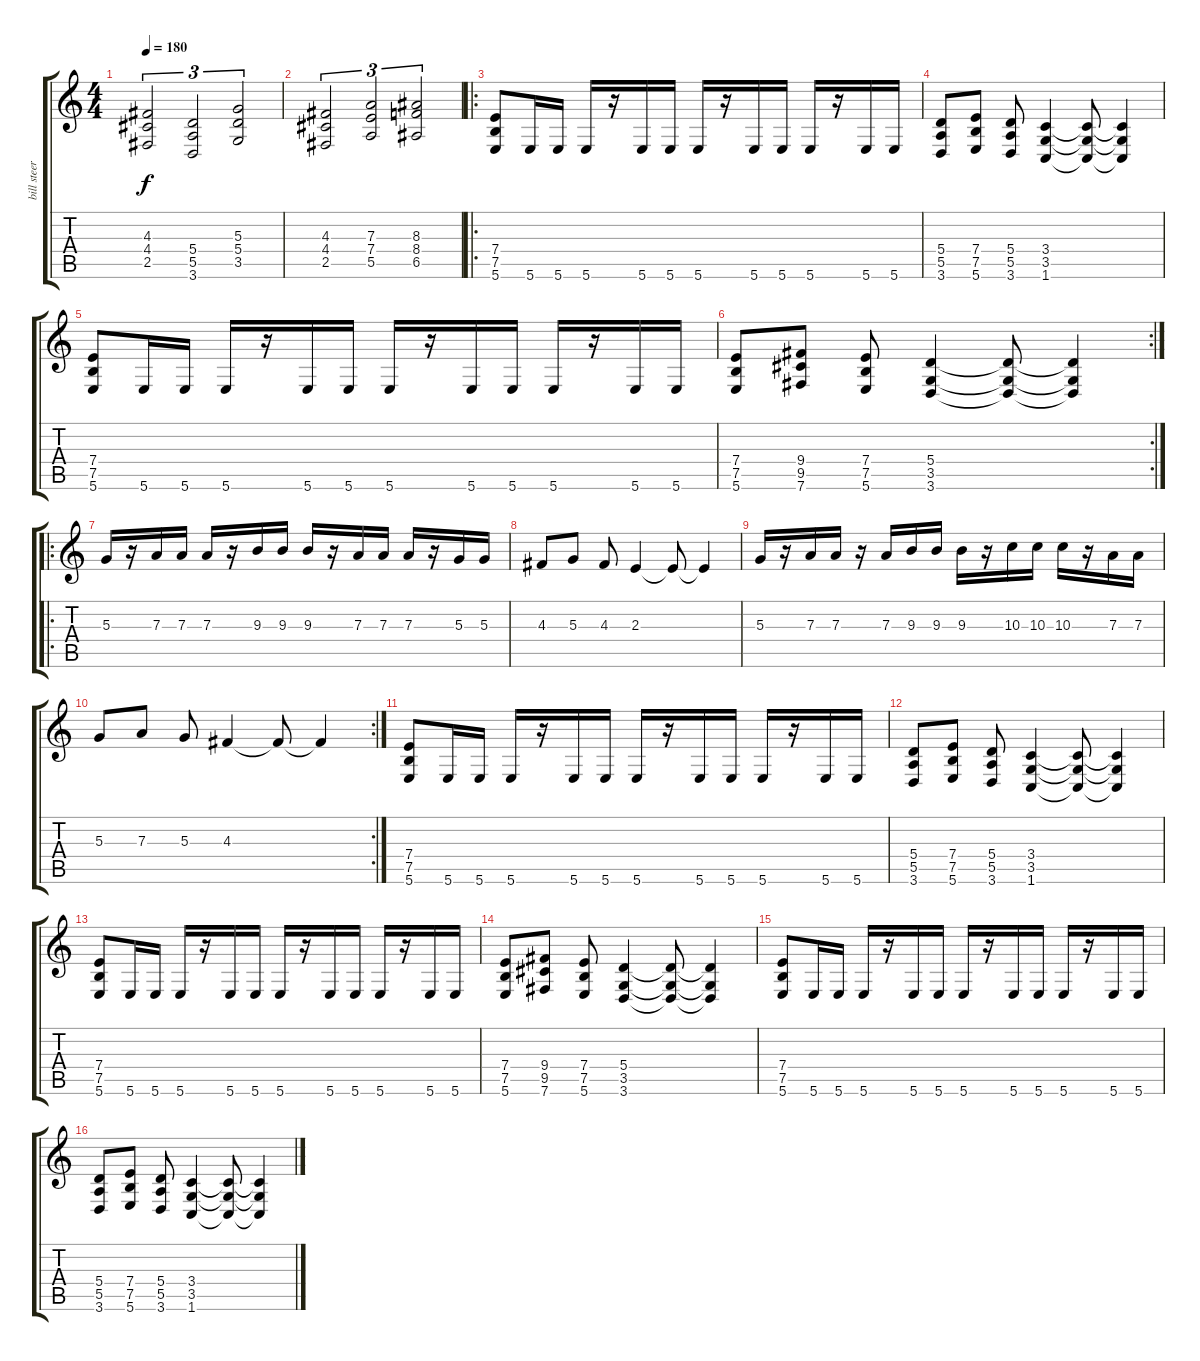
\track ("bill steer" "bill steer") {instrument distortionguitar}
\staff {score tabs}
\tuning (B3 Gb3 D3 A2 E2 B1) {hide}
\ts (4 4)
\tempo 180
\clef g2
\ks c
(4.3 4.4 2.5).2{tu (3 2) dy f} (5.4 5.5 3.6).2{tu (3 2)} (5.3 5.4 3.5).2{tu (3 2)} |
(4.3 4.4 2.5).2{tu (3 2)} (7.3 7.4 5.5).2{tu (3 2)} (8.3 8.4 6.5).2{tu (3 2)} |
\ro
(7.4 7.5 5.6).8 5.6.16 5.6.16 5.6.16 r.16 5.6.16 5.6.16 5.6.16 r.16 5.6.16 5.6.16 5.6.16 r.16 5.6.16 5.6.16 |
(5.4 5.5 3.6).8 (7.4 7.5 5.6).8 (5.4 5.5 3.6).8 (3.4 3.5 1.6).4 (3.4{t} 3.5{t} 1.6{t}).8 (3.4{t} 3.5{t} 1.6{t}).4 |
(7.4 7.5 5.6).8 5.6.16 5.6.16 5.6.16 r.16 5.6.16 5.6.16 5.6.16 r.16 5.6.16 5.6.16 5.6.16 r.16 5.6.16 5.6.16 |
\rc 2
(7.4 7.5 5.6).8 (9.4 9.5 7.6).8 (7.4 7.5 5.6).8 (5.4 3.5 3.6).4 (5.4{t} 3.5{t} 3.6{t}).8 (5.4{t} 3.5{t} 3.6{t}).4 |
\ro
5.3.16 r.16 7.3.16 7.3.16 7.3.16 r.16 9.3.16 9.3.16 9.3.16 r.16 7.3.16 7.3.16 7.3.16 r.16 5.3.16 5.3.16 |
4.3.8 5.3.8 4.3.8 2.3.4 2.3{t}.8 2.3{t}.4 |
5.3.16 r.16 7.3.16 7.3.16 r.16 7.3.16 9.3.16 9.3.16 9.3.16 r.16 10.3.16 10.3.16 10.3.16 r.16 7.3.16 7.3.16 |
\rc 2
5.3.8 7.3.8 5.3.8 4.3.4 4.3{t}.8 4.3{t}.4 |
(7.4 7.5 5.6).8 5.6.16 5.6.16 5.6.16 r.16 5.6.16 5.6.16 5.6.16 r.16 5.6.16 5.6.16 5.6.16 r.16 5.6.16 5.6.16 |
(5.4 5.5 3.6).8 (7.4 7.5 5.6).8 (5.4 5.5 3.6).8 (3.4 3.5 1.6).4 (3.4{t} 3.5{t} 1.6{t}).8 (3.4{t} 3.5{t} 1.6{t}).4 |
(7.4 7.5 5.6).8 5.6.16 5.6.16 5.6.16 r.16 5.6.16 5.6.16 5.6.16 r.16 5.6.16 5.6.16 5.6.16 r.16 5.6.16 5.6.16 |
(7.4 7.5 5.6).8 (9.4 9.5 7.6).8 (7.4 7.5 5.6).8 (5.4 3.5 3.6).4 (5.4{t} 3.5{t} 3.6{t}).8 (5.4{t} 3.5{t} 3.6{t}).4 |
(7.4 7.5 5.6).8 5.6.16 5.6.16 5.6.16 r.16 5.6.16 5.6.16 5.6.16 r.16 5.6.16 5.6.16 5.6.16 r.16 5.6.16 5.6.16 |
(5.4 5.5 3.6).8 (7.4 7.5 5.6).8 (5.4 5.5 3.6).8 (3.4 3.5 1.6).4 (3.4{t} 3.5{t} 1.6{t}).8 (3.4{t} 3.5{t} 1.6{t}).4
